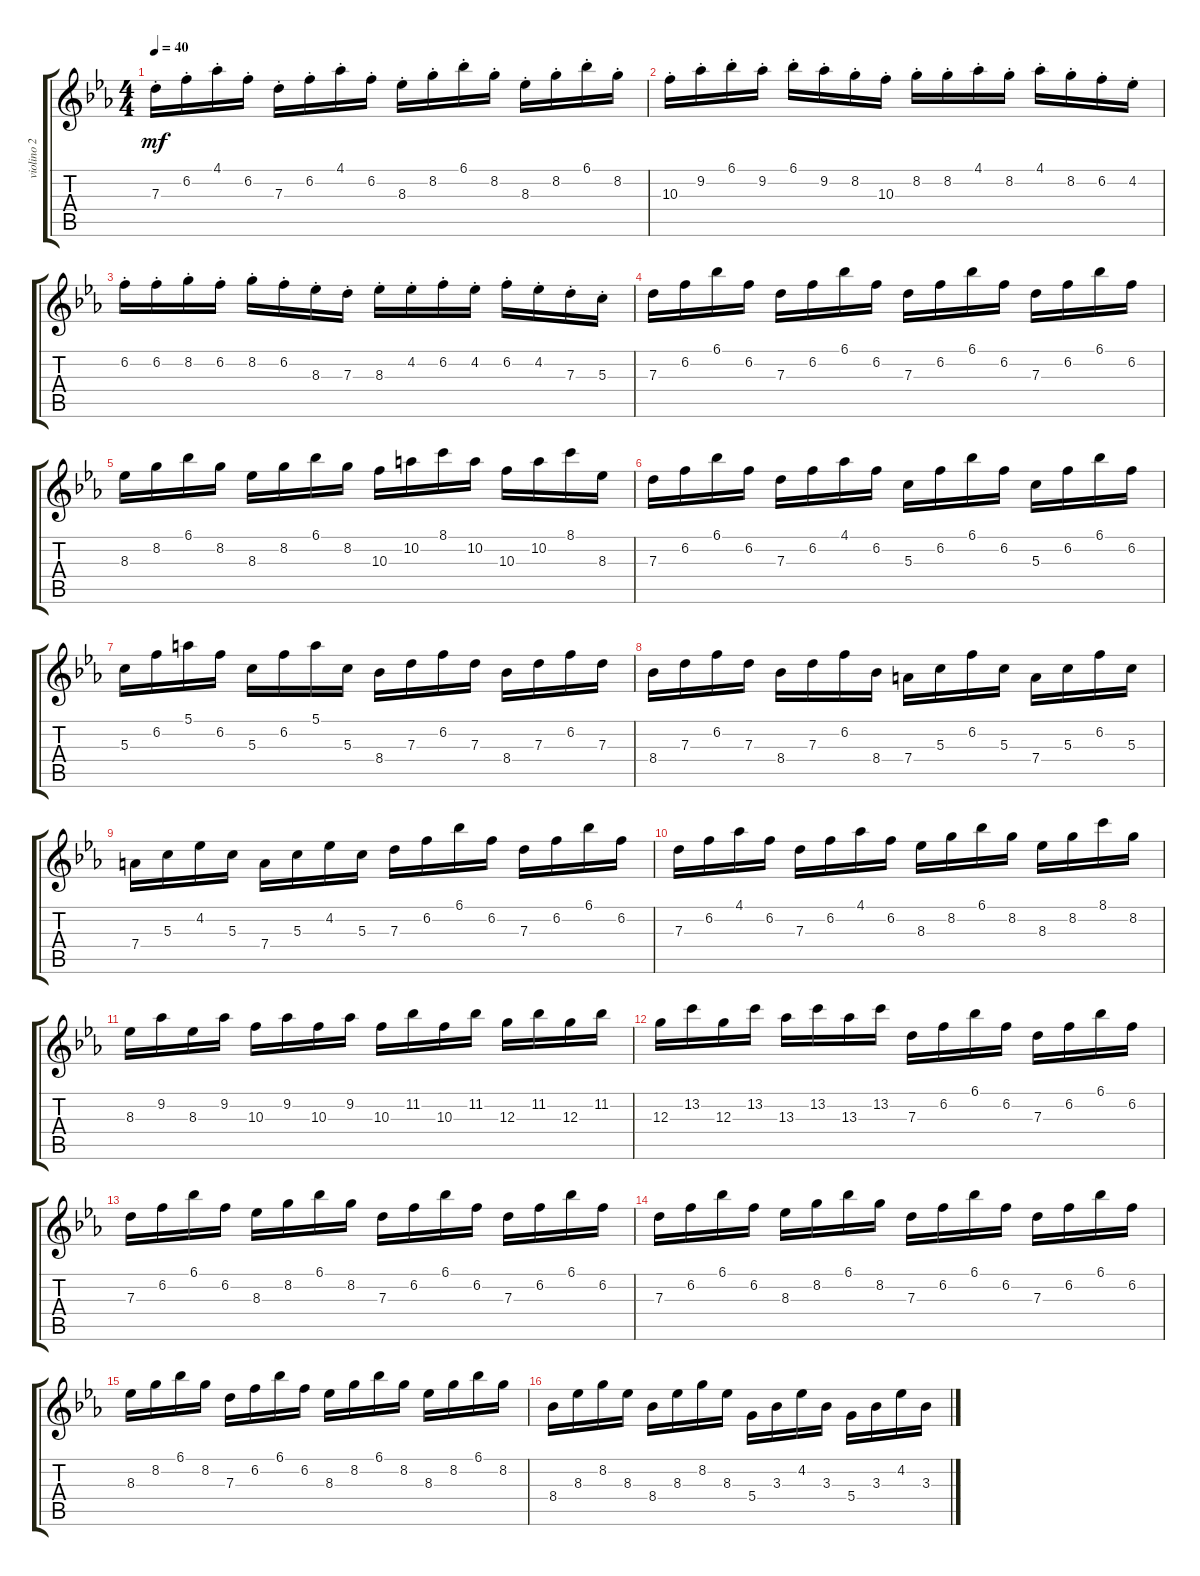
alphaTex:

\track ("violino 2" "violino 2") {instrument overdrivenguitar}
\staff {score tabs}
\tuning (E4 B3 G3 D3 A2 E2) {hide}
\ts (4 4)
\tempo 40
\clef g2
\ks cminor
7.3{st}.16{dy mf} 6.2{st}.16 4.1{st}.16 6.2{st}.16 7.3{st}.16 6.2{st}.16 4.1{st}.16 6.2{st}.16 8.3{st}.16 8.2{st}.16 6.1{st}.16 8.2{st}.16 8.3{st}.16 8.2{st}.16 6.1{st}.16 8.2{st}.16 |
10.3{st}.16 9.2{st}.16 6.1{st}.16 9.2{st}.16 6.1{st}.16 9.2{st}.16 8.2{st}.16 10.3{st}.16 8.2{st}.16 8.2{st}.16 4.1{st}.16 8.2{st}.16 4.1{st}.16 8.2{st}.16 6.2{st}.16 4.2{st}.16 |
6.2{st}.16 6.2{st}.16 8.2{st}.16 6.2{st}.16 8.2{st}.16 6.2{st}.16 8.3{st}.16 7.3{st}.16 8.3{st}.16 4.2{st}.16 6.2{st}.16 4.2{st}.16 6.2{st}.16 4.2{st}.16 7.3{st}.16 5.3{st}.16 |
7.3.16 6.2.16 6.1.16 6.2.16 7.3.16 6.2.16 6.1.16 6.2.16 7.3.16 6.2.16 6.1.16 6.2.16 7.3.16 6.2.16 6.1.16 6.2.16 |
8.3.16 8.2.16 6.1.16 8.2.16 8.3.16 8.2.16 6.1.16 8.2.16 10.3.16 10.2.16 8.1.16 10.2.16 10.3.16 10.2.16 8.1.16 8.3.16 |
7.3.16 6.2.16 6.1.16 6.2.16 7.3.16 6.2.16 4.1.16 6.2.16 5.3.16 6.2.16 6.1.16 6.2.16 5.3.16 6.2.16 6.1.16 6.2.16 |
5.3.16 6.2.16 5.1.16 6.2.16 5.3.16 6.2.16 5.1.16 5.3.16 8.4.16 7.3.16 6.2.16 7.3.16 8.4.16 7.3.16 6.2.16 7.3.16 |
8.4.16 7.3.16 6.2.16 7.3.16 8.4.16 7.3.16 6.2.16 8.4.16 7.4.16 5.3.16 6.2.16 5.3.16 7.4.16 5.3.16 6.2.16 5.3.16 |
7.4.16 5.3.16 4.2.16 5.3.16 7.4.16 5.3.16 4.2.16 5.3.16 7.3.16 6.2.16 6.1.16 6.2.16 7.3.16 6.2.16 6.1.16 6.2.16 |
7.3.16 6.2.16 4.1.16 6.2.16 7.3.16 6.2.16 4.1.16 6.2.16 8.3.16 8.2.16 6.1.16 8.2.16 8.3.16 8.2.16 8.1.16 8.2.16 |
8.3.16 9.2.16 8.3.16 9.2.16 10.3.16 9.2.16 10.3.16 9.2.16 10.3.16 11.2.16 10.3.16 11.2.16 12.3.16 11.2.16 12.3.16 11.2.16 |
12.3.16 13.2.16 12.3.16 13.2.16 13.3.16 13.2.16 13.3.16 13.2.16 7.3.16 6.2.16 6.1.16 6.2.16 7.3.16 6.2.16 6.1.16 6.2.16 |
7.3.16 6.2.16 6.1.16 6.2.16 8.3.16 8.2.16 6.1.16 8.2.16 7.3.16 6.2.16 6.1.16 6.2.16 7.3.16 6.2.16 6.1.16 6.2.16 |
7.3.16 6.2.16 6.1.16 6.2.16 8.3.16 8.2.16 6.1.16 8.2.16 7.3.16 6.2.16 6.1.16 6.2.16 7.3.16 6.2.16 6.1.16 6.2.16 |
8.3.16 8.2.16 6.1.16 8.2.16 7.3.16 6.2.16 6.1.16 6.2.16 8.3.16 8.2.16 6.1.16 8.2.16 8.3.16 8.2.16 6.1.16 8.2.16 |
8.4.16 8.3.16 8.2.16 8.3.16 8.4.16 8.3.16 8.2.16 8.3.16 5.4.16 3.3.16 4.2.16 3.3.16 5.4.16 3.3.16 4.2.16 3.3.16
